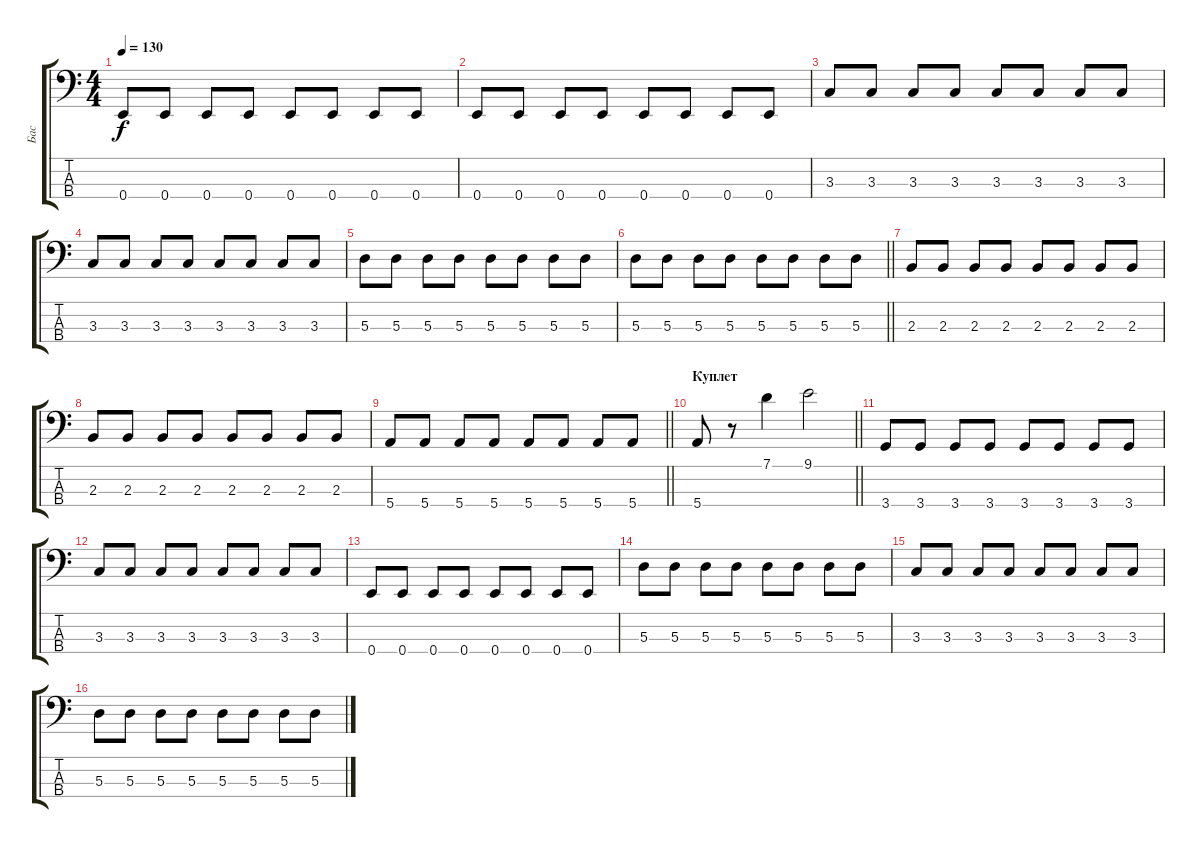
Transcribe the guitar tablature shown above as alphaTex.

\track ("Бас" "Бас") {instrument electricbassfinger}
\staff {score tabs}
\tuning (G2 D2 A1 E1) {hide}
\ts (4 4)
\tempo 130
\clef f4
\ks c
0.4.8{dy f} 0.4.8 0.4.8 0.4.8 0.4.8 0.4.8 0.4.8 0.4.8 |
0.4.8 0.4.8 0.4.8 0.4.8 0.4.8 0.4.8 0.4.8 0.4.8 |
3.3.8 3.3.8 3.3.8 3.3.8 3.3.8 3.3.8 3.3.8 3.3.8 |
3.3.8 3.3.8 3.3.8 3.3.8 3.3.8 3.3.8 3.3.8 3.3.8 |
5.3.8 5.3.8 5.3.8 5.3.8 5.3.8 5.3.8 5.3.8 5.3.8 |
\barLineRight lightlight
5.3.8 5.3.8 5.3.8 5.3.8 5.3.8 5.3.8 5.3.8 5.3.8 |
2.3.8 2.3.8 2.3.8 2.3.8 2.3.8 2.3.8 2.3.8 2.3.8 |
2.3.8 2.3.8 2.3.8 2.3.8 2.3.8 2.3.8 2.3.8 2.3.8 |
\barLineRight lightlight
5.4.8 5.4.8 5.4.8 5.4.8 5.4.8 5.4.8 5.4.8 5.4.8 |
\section ("" "Куплет")
\barLineRight lightlight
5.4.8 r.8 7.1.4 9.1.2 |
3.4.8 3.4.8 3.4.8 3.4.8 3.4.8 3.4.8 3.4.8 3.4.8 |
3.3.8 3.3.8 3.3.8 3.3.8 3.3.8 3.3.8 3.3.8 3.3.8 |
0.4.8 0.4.8 0.4.8 0.4.8 0.4.8 0.4.8 0.4.8 0.4.8 |
5.3.8 5.3.8 5.3.8 5.3.8 5.3.8 5.3.8 5.3.8 5.3.8 |
3.3.8 3.3.8 3.3.8 3.3.8 3.3.8 3.3.8 3.3.8 3.3.8 |
5.3.8 5.3.8 5.3.8 5.3.8 5.3.8 5.3.8 5.3.8 5.3.8
